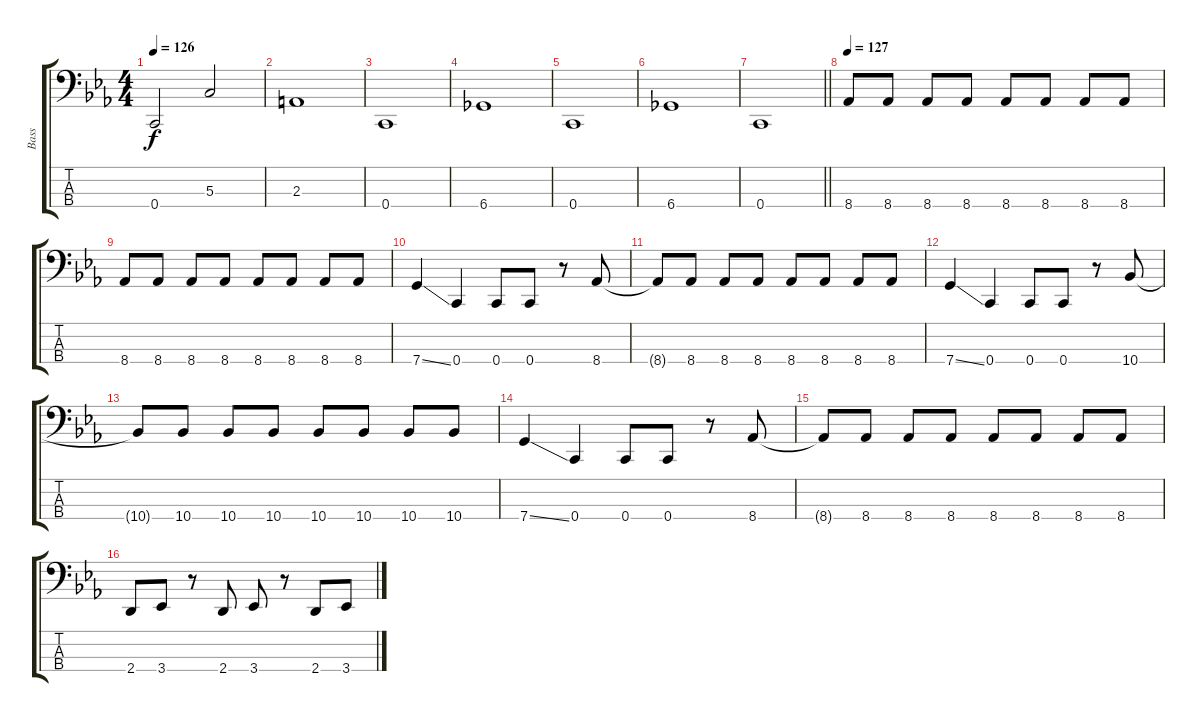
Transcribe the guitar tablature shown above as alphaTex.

\track ("Bass" "Bass") {instrument fretlessbass}
\staff {score tabs}
\tuning (G2 C2 G1 C1) {hide}
\ts (4 4)
\tempo 126
\clef f4
\ks cminor
0.4.2{dy f} 5.3.2 |
2.3.1 |
0.4.1 |
6.4.1 |
0.4.1 |
6.4.1 |
\barLineRight lightlight
0.4.1 |
\tempo 127
8.4.8 8.4.8 8.4.8 8.4.8 8.4.8 8.4.8 8.4.8 8.4.8 |
8.4.8 8.4.8 8.4.8 8.4.8 8.4.8 8.4.8 8.4.8 8.4.8 |
7.4{ss}.4 0.4.4 0.4.8 0.4.8 r.8 8.4.8 |
8.4{t}.8 8.4.8 8.4.8 8.4.8 8.4.8 8.4.8 8.4.8 8.4.8 |
7.4{ss}.4 0.4.4 0.4.8 0.4.8 r.8 10.4.8 |
10.4{t}.8 10.4.8 10.4.8 10.4.8 10.4.8 10.4.8 10.4.8 10.4.8 |
7.4{ss}.4 0.4.4 0.4.8 0.4.8 r.8 8.4.8 |
8.4{t}.8 8.4.8 8.4.8 8.4.8 8.4.8 8.4.8 8.4.8 8.4.8 |
2.4.8 3.4.8 r.8 2.4.8 3.4.8 r.8 2.4.8 3.4.8
